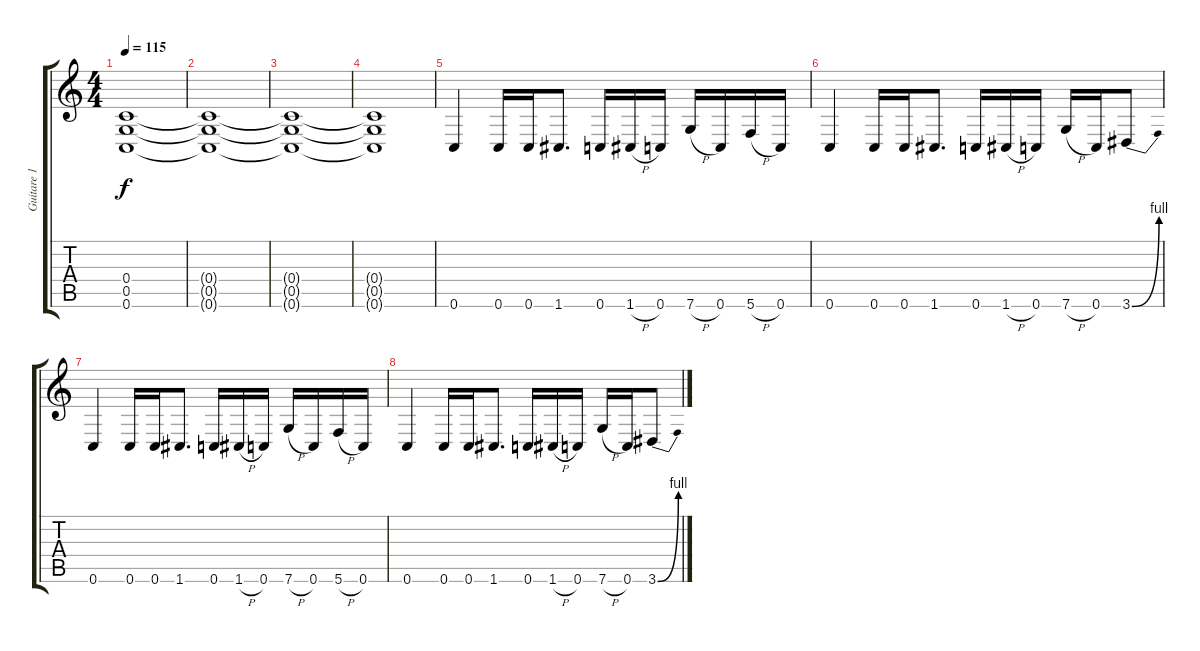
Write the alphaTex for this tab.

\track ("Guitare 1" "Guitare 1") {instrument distortionguitar}
\staff {score tabs}
\tuning (D4 A3 F3 C3 G2 C2) {hide}
\ts (4 4)
\tempo 115
\clef g2
\ks c
(0.4 0.5 0.6).1{dy f} |
(0.4{t} 0.5{t} 0.6{t}).1 |
(0.4{t} 0.5{t} 0.6{t}).1 |
(0.4{t} 0.5{t} 0.6{t}).1 |
0.6.4 0.6.16 0.6.16 1.6.8{d} 0.6.16 1.6{h}.16 0.6.16 7.6{h}.16 0.6.16 5.6{h}.16 0.6.16 |
0.6.4 0.6.16 0.6.16 1.6.8{d} 0.6.16 1.6{h}.16 0.6.16 7.6{h}.16 0.6.16 3.6{be (bend 0 0 60 4)}.8 |
0.6.4 0.6.16 0.6.16 1.6.8{d} 0.6.16 1.6{h}.16 0.6.16 7.6{h}.16 0.6.16 5.6{h}.16 0.6.16 |
0.6.4 0.6.16 0.6.16 1.6.8{d} 0.6.16 1.6{h}.16 0.6.16 7.6{h}.16 0.6.16 3.6{be (bend 0 0 60 4)}.8
